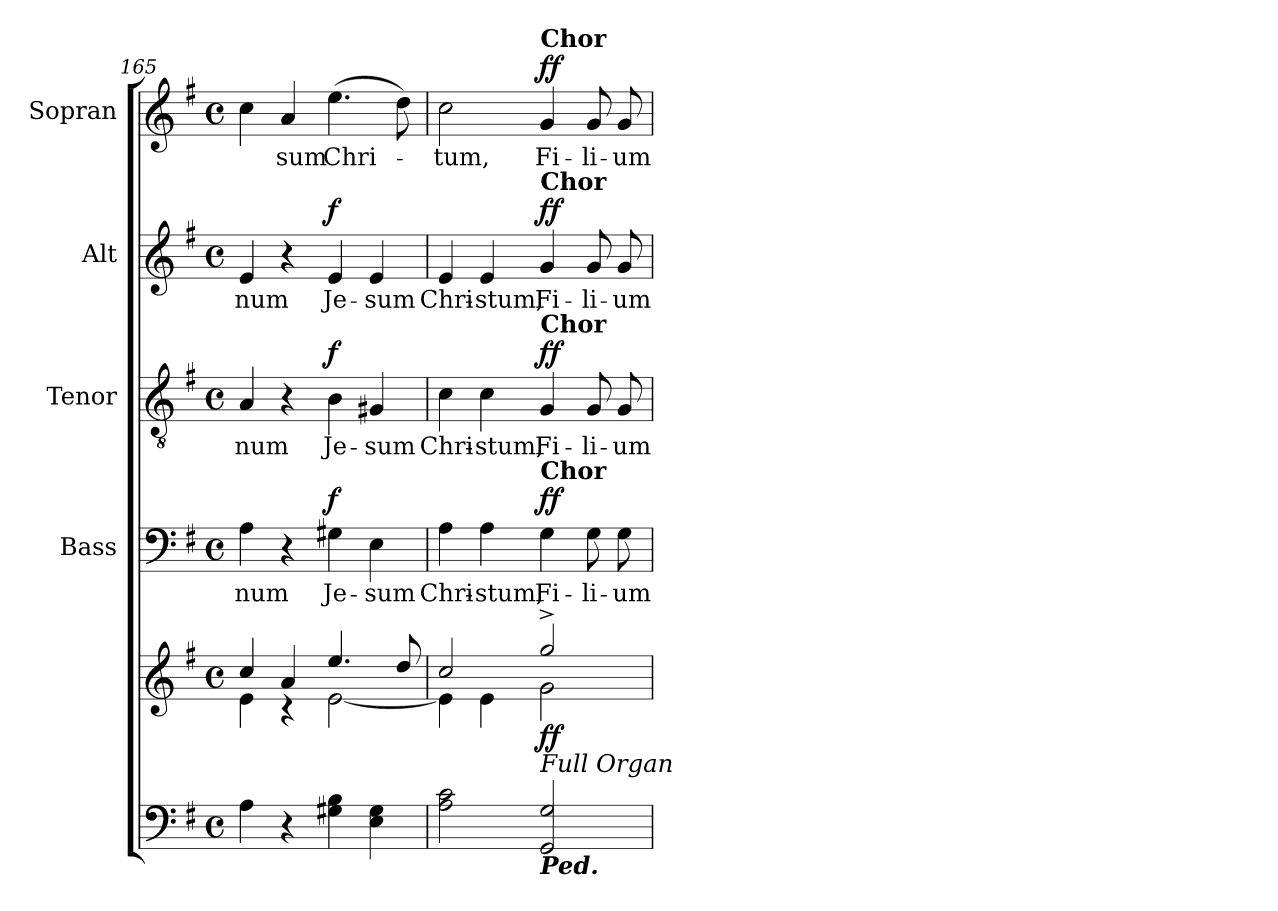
**kern	**kern	**dynam	**kern	**text	**dynam	**kern	**text	**dynam	**kern	**text	**dynam	**kern	**text	**dynam
*part5	*part5	*part5	*part4	*part4	*part4	*part3	*part3	*part3	*part2	*part2	*part2	*part1	*part1	*part1
*staff6	*staff5	*staff5/6	*staff4	*staff4	*staff4	*staff3	*staff3	*staff3	*staff2	*staff2	*staff2	*staff1	*staff1	*staff1
*	*	*	*I"Bass	*	*	*I"Tenor	*	*	*I"Alt	*	*	*I"Sopran	*	*
*	*	*	*I'B.	*	*	*I'T.	*	*	*I'A.	*	*	*I'S.	*	*
*clefF4	*clefG2	*	*clefF4	*	*	*clefGv2	*	*	*clefG2	*	*	*clefG2	*	*
*k[f#]	*k[f#]	*	*k[f#]	*	*	*k[f#]	*	*	*k[f#]	*	*	*k[f#]	*	*
*G:	*G:	*	*G:	*	*	*G:	*	*	*G:	*	*	*G:	*	*
*M4/4	*M4/4	*	*M4/4	*	*	*M4/4	*	*	*M4/4	*	*	*M4/4	*	*
*met(c)	*met(c)	*	*met(c)	*	*	*met(c)	*	*	*met(c)	*	*	*met(c)	*	*
=165	=165	=165	=165	=165	=165	=165	=165	=165	=165	=165	=165	=165	=165	=165
*	*^	*	*	*	*	*	*	*	*	*	*	*	*	*
!	!	!	!	!	!LO:LY:b	!	!	!LO:LY:b	!	!	!LO:LY:b	!	!	!	!
4A\	4cc/	4e\	.	4A\	-num	.	4A/	-num	.	4e/	-num	.	4cc\	.	.
!	!	!	!	!	!	!	!	!	!	!	!	!	!	!LO:LY:b	!
4r	4a/	4rc	.	4r	.	.	4r	.	.	4r	.	.	4a/	-sum	.
!	!	!	!	!	!LO:LY:b	!LO:DY:a	!	!LO:LY:b	!LO:DY:a	!	!LO:LY:b	!LO:DY:a	!	!LO:LY:b	!
4G#X\ 4B\	4.ee/	[<2e\	.	4G#X\	Je-	f	4B\	Je-	f	4e/	Je-	f	(>4.ee\	Chri-	.
!	!	!	!	!	!LO:LY:b	!	!	!LO:LY:b	!	!	!LO:LY:b	!	!	!	!
4E\ 4G#\	.	.	.	4E\	-sum	.	4G#X/	-sum	.	4e/	-sum	.	.	.	.
.	8dd/	.	.	.	.	.	.	.	.	.	.	.	8dd\)	.	.
!!LO:PB:g=z
=166	=166	=166	=166	=166	=166	=166	=166	=166	=166	=166	=166	=166	=166	=166	=166
!	!	!	!	!	!LO:LY:b	!	!	!LO:LY:b	!	!	!LO:LY:b	!	!	!LO:LY:b	!
2A\ 2c\	2cc/	4e\]	.	4A\	Chri-	.	4c\	Chri-	.	4e/	Chri-	.	2cc\	-tum,	.
!	!	!	!	!	!LO:LY:b	!	!	!LO:LY:b	!	!	!LO:LY:b	!	!	!	!
.	.	4e\	.	4A\	-stum,	.	4c\	-stum,	.	4e/	-stum,	.	.	.	.
!	!	!	!	!	!	!	!	!	!	!	!	!	!LO:TX:a:B:t=Chor	!	!
!	!	!	!	!	!	!	!	!	!	!LO:TX:a:B:t=Chor	!	!	!	!	!
!	!	!	!	!	!	!	!LO:TX:a:B:t=Chor	!	!	!	!	!	!	!	!
!	!	!	!	!LO:TX:a:B:t=Chor	!	!	!	!	!	!	!	!	!	!	!
!	!LO:TX:b:i:t=Full Organ	!	!	!	!	!	!	!	!	!	!	!	!	!	!
!LO:TX:b:Bi:t=Ped.	!	!	!	!	!	!	!	!	!	!	!	!	!	!	!
!	!	!	!LO:DY:b	!	!LO:LY:b	!LO:DY:a	!	!LO:LY:b	!LO:DY:a	!	!LO:LY:b	!LO:DY:a	!	!LO:LY:b	!LO:DY:a
2GG/ 2G/	2gg^>/	2g\	ff	4G\	Fi-	ff	4G/	Fi-	ff	4g/	Fi-	ff	4g/	Fi-	ff
!	!	!	!	!	!LO:LY:b	!	!	!LO:LY:b	!	!	!LO:LY:b	!	!	!LO:LY:b	!
.	.	.	.	8G\	-li-	.	8G/	-li-	.	8g/	-li-	.	8g/	-li-	.
!	!	!	!	!	!LO:LY:b	!	!	!LO:LY:b	!	!	!LO:LY:b	!	!	!LO:LY:b	!
.	.	.	.	8G\	-um	.	8G/	-um	.	8g/	-um	.	8g/	-um	.
*	*v	*v	*	*	*	*	*	*	*	*	*	*	*	*	*
=	=	=	=	=	=	=	=	=	=	=	=	=	=	=
*-	*-	*-	*-	*-	*-	*-	*-	*-	*-	*-	*-	*-	*-	*-
